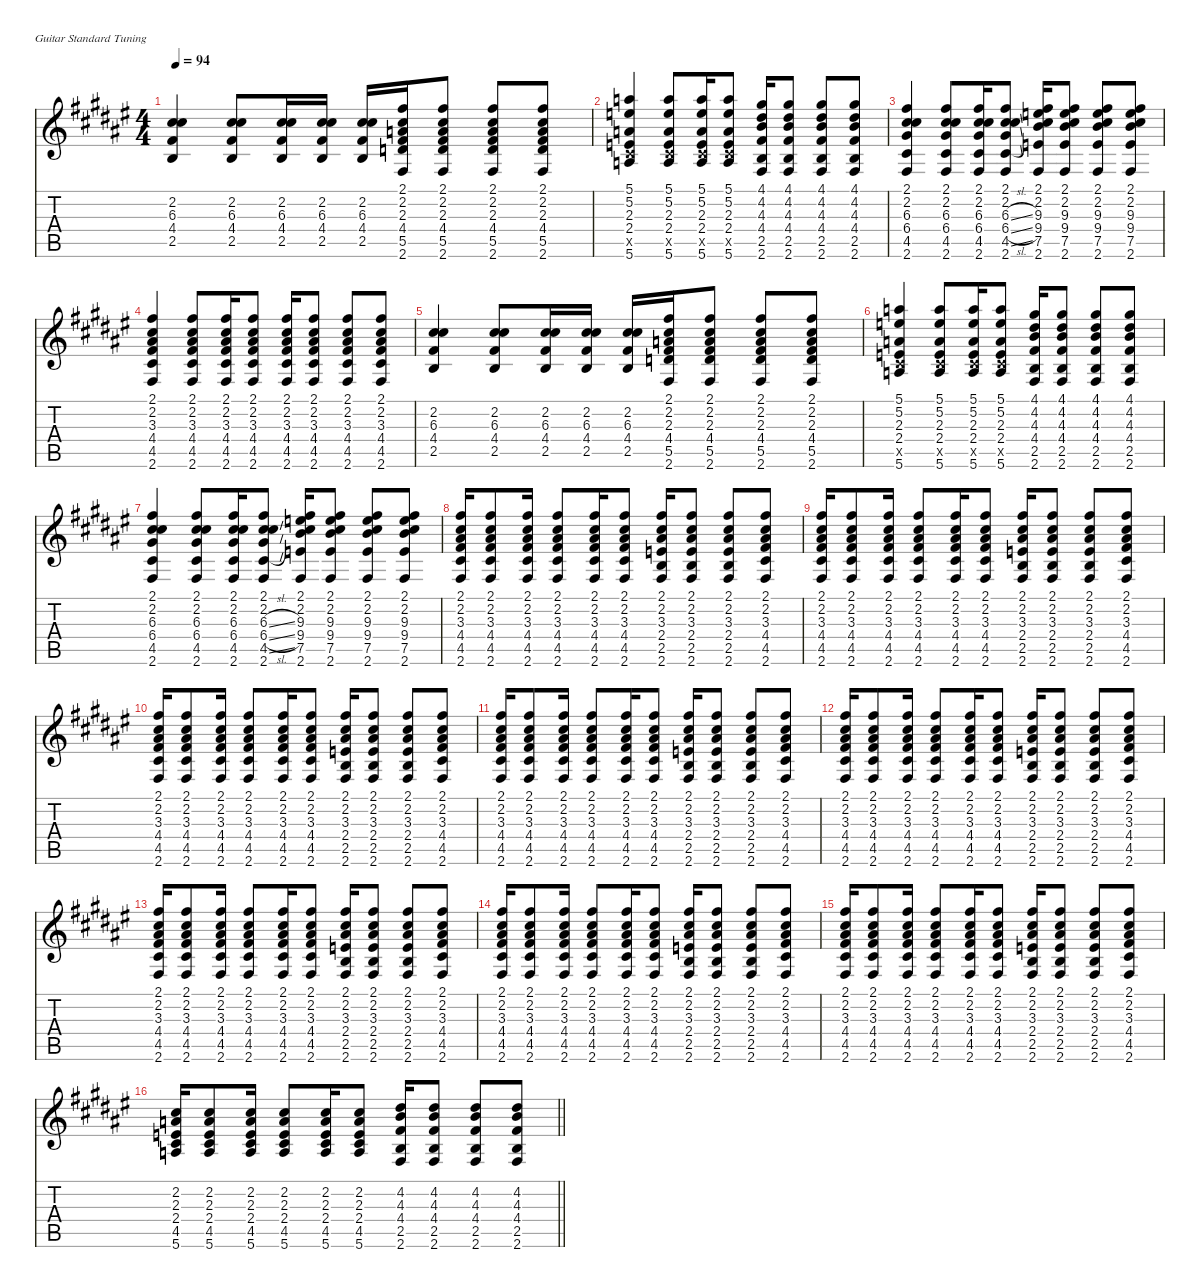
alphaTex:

\defaultSystemsLayout 4
\hideDynamics
\bracketExtendMode nobrackets
\singleTrackTrackNamePolicy hidden
\multiTrackTrackNamePolicy hidden
\otherSystemsTrackNameOrientation horizontal
\track ("Johnny Marr (Rhythm)" "jz.guit.") {instrument electricguitarjazz}
\staff {score tabs}
\tuning (E4 B3 G3 D3 A2 E2)
\ts (4 4)
\tempo 94
\clef g2
\ks f#
(2.2{acc #} 6.3{acc #} 4.4{acc #} 2.5{acc forcenatural}).4{dy f beam Up} (2.2{acc #} 6.3{acc #} 4.4{acc #} 2.5{acc forcenatural}).8{beam Up} (2.2{acc #} 6.3{acc #} 4.4{acc #} 2.5{acc forcenatural}).16{beam Up} (2.2{acc #} 6.3{acc #} 4.4{acc #} 2.5{acc forcenatural}).16{beam Up} (2.2{acc #} 6.3{acc #} 4.4{acc #} 2.5{acc forcenatural}).16{beam Up} (2.1{acc #} 2.2{acc #} 2.3{acc forcenatural} 4.4{acc #} 5.5{acc forcenatural} 2.6{acc #}).16{beam Up} (2.1{acc #} 2.2{acc #} 2.3{acc forcenatural} 4.4{acc #} 5.5{acc forcenatural} 2.6{acc #}).8{beam Up} (2.1{acc #} 2.2{acc #} 2.3{acc forcenatural} 4.4{acc #} 5.5{acc forcenatural} 2.6{acc #}).8{beam Up} (2.1{acc #} 2.2{acc #} 2.3{acc forcenatural} 4.4{acc #} 5.5{acc forcenatural} 2.6{acc #}).8{beam Up} |
(5.1{acc forcenatural} 5.2{acc forcenatural} 2.3{acc forcenatural} 2.4{acc forcenatural} 4.5{x acc #} 5.6{acc forcenatural}).4{beam Up} (5.1{acc forcenatural} 5.2{acc forcenatural} 2.3{acc forcenatural} 2.4{acc forcenatural} 4.5{x acc #} 5.6{acc forcenatural}).8{beam Up} (5.1{acc forcenatural} 5.2{acc forcenatural} 2.3{acc forcenatural} 2.4{acc forcenatural} 4.5{x acc #} 5.6{acc forcenatural}).16{beam Up} (5.1{acc forcenatural} 5.2{acc forcenatural} 2.3{acc forcenatural} 2.4{acc forcenatural} 4.5{x acc #} 5.6{acc forcenatural}).8{beam Up} (4.1{acc #} 4.2{acc #} 4.3{acc forcenatural} 4.4{acc #} 2.5{acc forcenatural} 2.6{acc #}).16{beam Up} (4.1{acc #} 4.2{acc #} 4.3{acc forcenatural} 4.4{acc #} 2.5{acc forcenatural} 2.6{acc #}).8{beam Up} (4.1{acc #} 4.2{acc #} 4.3{acc forcenatural} 4.4{acc #} 2.5{acc forcenatural} 2.6{acc #}).8{beam Up} (4.1{acc #} 4.2{acc #} 4.3{acc forcenatural} 4.4{acc #} 2.5{acc forcenatural} 2.6{acc #}).8{beam Up} |
(2.1{acc #} 2.2{acc #} 6.3{acc #} 6.4{acc #} 4.5{acc #} 2.6{acc #}).4{beam Up} (2.1{acc #} 2.2{acc #} 6.3{acc #} 6.4{acc #} 4.5{acc #} 2.6{acc #}).8{beam Up} (2.1{acc #} 2.2{acc #} 6.3{acc #} 6.4{acc #} 4.5{acc #} 2.6{acc #}).16{beam Up} (2.1{acc #} 2.2{acc #} 6.3{sl acc #} 6.4{sl acc #} 4.5{sl acc #} 2.6{acc #}).8{beam Up} (2.1{acc #} 2.2{acc #} 9.3{acc forcenatural} 9.4{acc forcenatural} 7.5{acc forcenatural} 2.6{acc #}).16{beam Up} (2.1{acc #} 2.2{acc #} 9.3{acc forcenatural} 9.4{acc forcenatural} 7.5{acc forcenatural} 2.6{acc #}).8{beam Up} (2.1{acc #} 2.2{acc #} 9.3{acc forcenatural} 9.4{acc forcenatural} 7.5{acc forcenatural} 2.6{acc #}).8{beam Up} (2.1{acc #} 2.2{acc #} 9.3{acc forcenatural} 9.4{acc forcenatural} 7.5{acc forcenatural} 2.6{acc #}).8{beam Up} |
(2.1{acc #} 2.2{acc #} 3.3{acc #} 4.4{acc #} 4.5{acc #} 2.6{acc #}).4{beam Up} (2.1{acc #} 2.2{acc #} 3.3{acc #} 4.4{acc #} 4.5{acc #} 2.6{acc #}).8{beam Up} (2.1{acc #} 2.2{acc #} 3.3{acc #} 4.4{acc #} 4.5{acc #} 2.6{acc #}).16{beam Up} (2.1{acc #} 2.2{acc #} 3.3{acc #} 4.4{acc #} 4.5{acc #} 2.6{acc #}).8{beam Up} (2.1{acc #} 2.2{acc #} 3.3{acc #} 4.4{acc #} 4.5{acc #} 2.6{acc #}).16{beam Up} (2.1{acc #} 2.2{acc #} 3.3{acc #} 4.4{acc #} 4.5{acc #} 2.6{acc #}).8{beam Up} (2.1{acc #} 2.2{acc #} 3.3{acc #} 4.4{acc #} 4.5{acc #} 2.6{acc #}).8{beam Up} (2.1{acc #} 2.2{acc #} 3.3{acc #} 4.4{acc #} 4.5{acc #} 2.6{acc #}).8{beam Up} |
(2.2{acc #} 6.3{acc #} 4.4{acc #} 2.5{acc forcenatural}).4{beam Up} (2.2{acc #} 6.3{acc #} 4.4{acc #} 2.5{acc forcenatural}).8{beam Up} (2.2{acc #} 6.3{acc #} 4.4{acc #} 2.5{acc forcenatural}).16{beam Up} (2.2{acc #} 6.3{acc #} 4.4{acc #} 2.5{acc forcenatural}).16{beam Up} (2.2{acc #} 6.3{acc #} 4.4{acc #} 2.5{acc forcenatural}).16{beam Up} (2.1{acc #} 2.2{acc #} 2.3{acc forcenatural} 4.4{acc #} 5.5{acc forcenatural} 2.6{acc #}).16{beam Up} (2.1{acc #} 2.2{acc #} 2.3{acc forcenatural} 4.4{acc #} 5.5{acc forcenatural} 2.6{acc #}).8{beam Up} (2.1{acc #} 2.2{acc #} 2.3{acc forcenatural} 4.4{acc #} 5.5{acc forcenatural} 2.6{acc #}).8{beam Up} (2.1{acc #} 2.2{acc #} 2.3{acc forcenatural} 4.4{acc #} 5.5{acc forcenatural} 2.6{acc #}).8{beam Up} |
(5.1{acc forcenatural} 5.2{acc forcenatural} 2.3{acc forcenatural} 2.4{acc forcenatural} 4.5{x acc #} 5.6{acc forcenatural}).4{beam Up} (5.1{acc forcenatural} 5.2{acc forcenatural} 2.3{acc forcenatural} 2.4{acc forcenatural} 4.5{x acc #} 5.6{acc forcenatural}).8{beam Up} (5.1{acc forcenatural} 5.2{acc forcenatural} 2.3{acc forcenatural} 2.4{acc forcenatural} 4.5{x acc #} 5.6{acc forcenatural}).16{beam Up} (5.1{acc forcenatural} 5.2{acc forcenatural} 2.3{acc forcenatural} 2.4{acc forcenatural} 4.5{x acc #} 5.6{acc forcenatural}).8{beam Up} (4.1{acc #} 4.2{acc #} 4.3{acc forcenatural} 4.4{acc #} 2.5{acc forcenatural} 2.6{acc #}).16{beam Up} (4.1{acc #} 4.2{acc #} 4.3{acc forcenatural} 4.4{acc #} 2.5{acc forcenatural} 2.6{acc #}).8{beam Up} (4.1{acc #} 4.2{acc #} 4.3{acc forcenatural} 4.4{acc #} 2.5{acc forcenatural} 2.6{acc #}).8{beam Up} (4.1{acc #} 4.2{acc #} 4.3{acc forcenatural} 4.4{acc #} 2.5{acc forcenatural} 2.6{acc #}).8{beam Up} |
(2.1{acc #} 2.2{acc #} 6.3{acc #} 6.4{acc #} 4.5{acc #} 2.6{acc #}).4{beam Up} (2.1{acc #} 2.2{acc #} 6.3{acc #} 6.4{acc #} 4.5{acc #} 2.6{acc #}).8{beam Up} (2.1{acc #} 2.2{acc #} 6.3{acc #} 6.4{acc #} 4.5{acc #} 2.6{acc #}).16{beam Up} (2.1{acc #} 2.2{acc #} 6.3{sl acc #} 6.4{sl acc #} 4.5{sl acc #} 2.6{acc #}).8{beam Up} (2.1{acc #} 2.2{acc #} 9.3{acc forcenatural} 9.4{acc forcenatural} 7.5{acc forcenatural} 2.6{acc #}).16{beam Up} (2.1{acc #} 2.2{acc #} 9.3{acc forcenatural} 9.4{acc forcenatural} 7.5{acc forcenatural} 2.6{acc #}).8{beam Up} (2.1{acc #} 2.2{acc #} 9.3{acc forcenatural} 9.4{acc forcenatural} 7.5{acc forcenatural} 2.6{acc #}).8{beam Up} (2.1{acc #} 2.2{acc #} 9.3{acc forcenatural} 9.4{acc forcenatural} 7.5{acc forcenatural} 2.6{acc #}).8{beam Up} |
(2.1{acc #} 2.2{acc #} 3.3{acc #} 4.4{acc #} 4.5{acc #} 2.6{acc #}).16{beam Up} (2.1{acc #} 2.2{acc #} 3.3{acc #} 4.4{acc #} 4.5{acc #} 2.6{acc #}).8{beam Up} (2.1{acc #} 2.2{acc #} 3.3{acc #} 4.4{acc #} 4.5{acc #} 2.6{acc #}).16{beam Up} (2.1{acc #} 2.2{acc #} 3.3{acc #} 4.4{acc #} 4.5{acc #} 2.6{acc #}).8{beam Up} (2.1{acc #} 2.2{acc #} 3.3{acc #} 4.4{acc #} 4.5{acc #} 2.6{acc #}).16{beam Up} (2.1{acc #} 2.2{acc #} 3.3{acc #} 4.4{acc #} 4.5{acc #} 2.6{acc #}).8{beam Up} (2.1{acc #} 2.2{acc #} 3.3{acc #} 2.4{acc forcenatural} 2.5{acc forcenatural} 2.6{acc #}).16{beam Up} (2.1{acc #} 2.2{acc #} 3.3{acc #} 2.4{acc forcenatural} 2.5{acc forcenatural} 2.6{acc #}).8{beam Up} (2.1{acc #} 2.2{acc #} 3.3{acc #} 2.4{acc forcenatural} 2.5{acc forcenatural} 2.6{acc #}).8{beam Up} (2.1{acc #} 2.2{acc #} 3.3{acc #} 4.4{acc #} 4.5{acc #} 2.6{acc #}).8{beam Up} |
(2.1{acc #} 2.2{acc #} 3.3{acc #} 4.4{acc #} 4.5{acc #} 2.6{acc #}).16{beam Up} (2.1{acc #} 2.2{acc #} 3.3{acc #} 4.4{acc #} 4.5{acc #} 2.6{acc #}).8{beam Up} (2.1{acc #} 2.2{acc #} 3.3{acc #} 4.4{acc #} 4.5{acc #} 2.6{acc #}).16{beam Up} (2.1{acc #} 2.2{acc #} 3.3{acc #} 4.4{acc #} 4.5{acc #} 2.6{acc #}).8{beam Up} (2.1{acc #} 2.2{acc #} 3.3{acc #} 4.4{acc #} 4.5{acc #} 2.6{acc #}).16{beam Up} (2.1{acc #} 2.2{acc #} 3.3{acc #} 4.4{acc #} 4.5{acc #} 2.6{acc #}).8{beam Up} (2.1{acc #} 2.2{acc #} 3.3{acc #} 2.4{acc forcenatural} 2.5{acc forcenatural} 2.6{acc #}).16{beam Up} (2.1{acc #} 2.2{acc #} 3.3{acc #} 2.4{acc forcenatural} 2.5{acc forcenatural} 2.6{acc #}).8{beam Up} (2.1{acc #} 2.2{acc #} 3.3{acc #} 2.4{acc forcenatural} 2.5{acc forcenatural} 2.6{acc #}).8{beam Up} (2.1{acc #} 2.2{acc #} 3.3{acc #} 4.4{acc #} 4.5{acc #} 2.6{acc #}).8{beam Up} |
(2.1{acc #} 2.2{acc #} 3.3{acc #} 4.4{acc #} 4.5{acc #} 2.6{acc #}).16{beam Up} (2.1{acc #} 2.2{acc #} 3.3{acc #} 4.4{acc #} 4.5{acc #} 2.6{acc #}).8{beam Up} (2.1{acc #} 2.2{acc #} 3.3{acc #} 4.4{acc #} 4.5{acc #} 2.6{acc #}).16{beam Up} (2.1{acc #} 2.2{acc #} 3.3{acc #} 4.4{acc #} 4.5{acc #} 2.6{acc #}).8{beam Up} (2.1{acc #} 2.2{acc #} 3.3{acc #} 4.4{acc #} 4.5{acc #} 2.6{acc #}).16{beam Up} (2.1{acc #} 2.2{acc #} 3.3{acc #} 4.4{acc #} 4.5{acc #} 2.6{acc #}).8{beam Up} (2.1{acc #} 2.2{acc #} 3.3{acc #} 2.4{acc forcenatural} 2.5{acc forcenatural} 2.6{acc #}).16{beam Up} (2.1{acc #} 2.2{acc #} 3.3{acc #} 2.4{acc forcenatural} 2.5{acc forcenatural} 2.6{acc #}).8{beam Up} (2.1{acc #} 2.2{acc #} 3.3{acc #} 2.4{acc forcenatural} 2.5{acc forcenatural} 2.6{acc #}).8{beam Up} (2.1{acc #} 2.2{acc #} 3.3{acc #} 4.4{acc #} 4.5{acc #} 2.6{acc #}).8{beam Up} |
(2.1{acc #} 2.2{acc #} 3.3{acc #} 4.4{acc #} 4.5{acc #} 2.6{acc #}).16{beam Up} (2.1{acc #} 2.2{acc #} 3.3{acc #} 4.4{acc #} 4.5{acc #} 2.6{acc #}).8{beam Up} (2.1{acc #} 2.2{acc #} 3.3{acc #} 4.4{acc #} 4.5{acc #} 2.6{acc #}).16{beam Up} (2.1{acc #} 2.2{acc #} 3.3{acc #} 4.4{acc #} 4.5{acc #} 2.6{acc #}).8{beam Up} (2.1{acc #} 2.2{acc #} 3.3{acc #} 4.4{acc #} 4.5{acc #} 2.6{acc #}).16{beam Up} (2.1{acc #} 2.2{acc #} 3.3{acc #} 4.4{acc #} 4.5{acc #} 2.6{acc #}).8{beam Up} (2.1{acc #} 2.2{acc #} 3.3{acc #} 2.4{acc forcenatural} 2.5{acc forcenatural} 2.6{acc #}).16{beam Up} (2.1{acc #} 2.2{acc #} 3.3{acc #} 2.4{acc forcenatural} 2.5{acc forcenatural} 2.6{acc #}).8{beam Up} (2.1{acc #} 2.2{acc #} 3.3{acc #} 2.4{acc forcenatural} 2.5{acc forcenatural} 2.6{acc #}).8{beam Up} (2.1{acc #} 2.2{acc #} 3.3{acc #} 4.4{acc #} 4.5{acc #} 2.6{acc #}).8{beam Up} |
(2.1{acc #} 2.2{acc #} 3.3{acc #} 4.4{acc #} 4.5{acc #} 2.6{acc #}).16{beam Up} (2.1{acc #} 2.2{acc #} 3.3{acc #} 4.4{acc #} 4.5{acc #} 2.6{acc #}).8{beam Up} (2.1{acc #} 2.2{acc #} 3.3{acc #} 4.4{acc #} 4.5{acc #} 2.6{acc #}).16{beam Up} (2.1{acc #} 2.2{acc #} 3.3{acc #} 4.4{acc #} 4.5{acc #} 2.6{acc #}).8{beam Up} (2.1{acc #} 2.2{acc #} 3.3{acc #} 4.4{acc #} 4.5{acc #} 2.6{acc #}).16{beam Up} (2.1{acc #} 2.2{acc #} 3.3{acc #} 4.4{acc #} 4.5{acc #} 2.6{acc #}).8{beam Up} (2.1{acc #} 2.2{acc #} 3.3{acc #} 2.4{acc forcenatural} 2.5{acc forcenatural} 2.6{acc #}).16{beam Up} (2.1{acc #} 2.2{acc #} 3.3{acc #} 2.4{acc forcenatural} 2.5{acc forcenatural} 2.6{acc #}).8{beam Up} (2.1{acc #} 2.2{acc #} 3.3{acc #} 2.4{acc forcenatural} 2.5{acc forcenatural} 2.6{acc #}).8{beam Up} (2.1{acc #} 2.2{acc #} 3.3{acc #} 4.4{acc #} 4.5{acc #} 2.6{acc #}).8{beam Up} |
(2.1{acc #} 2.2{acc #} 3.3{acc #} 4.4{acc #} 4.5{acc #} 2.6{acc #}).16{beam Up} (2.1{acc #} 2.2{acc #} 3.3{acc #} 4.4{acc #} 4.5{acc #} 2.6{acc #}).8{beam Up} (2.1{acc #} 2.2{acc #} 3.3{acc #} 4.4{acc #} 4.5{acc #} 2.6{acc #}).16{beam Up} (2.1{acc #} 2.2{acc #} 3.3{acc #} 4.4{acc #} 4.5{acc #} 2.6{acc #}).8{beam Up} (2.1{acc #} 2.2{acc #} 3.3{acc #} 4.4{acc #} 4.5{acc #} 2.6{acc #}).16{beam Up} (2.1{acc #} 2.2{acc #} 3.3{acc #} 4.4{acc #} 4.5{acc #} 2.6{acc #}).8{beam Up} (2.1{acc #} 2.2{acc #} 3.3{acc #} 2.4{acc forcenatural} 2.5{acc forcenatural} 2.6{acc #}).16{beam Up} (2.1{acc #} 2.2{acc #} 3.3{acc #} 2.4{acc forcenatural} 2.5{acc forcenatural} 2.6{acc #}).8{beam Up} (2.1{acc #} 2.2{acc #} 3.3{acc #} 2.4{acc forcenatural} 2.5{acc forcenatural} 2.6{acc #}).8{beam Up} (2.1{acc #} 2.2{acc #} 3.3{acc #} 4.4{acc #} 4.5{acc #} 2.6{acc #}).8{beam Up} |
(2.1{acc #} 2.2{acc #} 3.3{acc #} 4.4{acc #} 4.5{acc #} 2.6{acc #}).16{beam Up} (2.1{acc #} 2.2{acc #} 3.3{acc #} 4.4{acc #} 4.5{acc #} 2.6{acc #}).8{beam Up} (2.1{acc #} 2.2{acc #} 3.3{acc #} 4.4{acc #} 4.5{acc #} 2.6{acc #}).16{beam Up} (2.1{acc #} 2.2{acc #} 3.3{acc #} 4.4{acc #} 4.5{acc #} 2.6{acc #}).8{beam Up} (2.1{acc #} 2.2{acc #} 3.3{acc #} 4.4{acc #} 4.5{acc #} 2.6{acc #}).16{beam Up} (2.1{acc #} 2.2{acc #} 3.3{acc #} 4.4{acc #} 4.5{acc #} 2.6{acc #}).8{beam Up} (2.1{acc #} 2.2{acc #} 3.3{acc #} 2.4{acc forcenatural} 2.5{acc forcenatural} 2.6{acc #}).16{beam Up} (2.1{acc #} 2.2{acc #} 3.3{acc #} 2.4{acc forcenatural} 2.5{acc forcenatural} 2.6{acc #}).8{beam Up} (2.1{acc #} 2.2{acc #} 3.3{acc #} 2.4{acc forcenatural} 2.5{acc forcenatural} 2.6{acc #}).8{beam Up} (2.1{acc #} 2.2{acc #} 3.3{acc #} 4.4{acc #} 4.5{acc #} 2.6{acc #}).8{beam Up} |
(2.1{acc #} 2.2{acc #} 3.3{acc #} 4.4{acc #} 4.5{acc #} 2.6{acc #}).16{beam Up} (2.1{acc #} 2.2{acc #} 3.3{acc #} 4.4{acc #} 4.5{acc #} 2.6{acc #}).8{beam Up} (2.1{acc #} 2.2{acc #} 3.3{acc #} 4.4{acc #} 4.5{acc #} 2.6{acc #}).16{beam Up} (2.1{acc #} 2.2{acc #} 3.3{acc #} 4.4{acc #} 4.5{acc #} 2.6{acc #}).8{beam Up} (2.1{acc #} 2.2{acc #} 3.3{acc #} 4.4{acc #} 4.5{acc #} 2.6{acc #}).16{beam Up} (2.1{acc #} 2.2{acc #} 3.3{acc #} 4.4{acc #} 4.5{acc #} 2.6{acc #}).8{beam Up} (2.1{acc #} 2.2{acc #} 3.3{acc #} 2.4{acc forcenatural} 2.5{acc forcenatural} 2.6{acc #}).16{beam Up} (2.1{acc #} 2.2{acc #} 3.3{acc #} 2.4{acc forcenatural} 2.5{acc forcenatural} 2.6{acc #}).8{beam Up} (2.1{acc #} 2.2{acc #} 3.3{acc #} 2.4{acc forcenatural} 2.5{acc forcenatural} 2.6{acc #}).8{beam Up} (2.1{acc #} 2.2{acc #} 3.3{acc #} 4.4{acc #} 4.5{acc #} 2.6{acc #}).8{beam Up} |
\barLineRight lightlight
(2.2{acc #} 2.3{acc forcenatural} 2.4{acc forcenatural} 4.5{acc #} 5.6{acc forcenatural}).16{beam Up} (2.2{acc #} 2.3{acc forcenatural} 2.4{acc forcenatural} 4.5{acc #} 5.6{acc forcenatural}).8{beam Up} (2.2{acc #} 2.3{acc forcenatural} 2.4{acc forcenatural} 4.5{acc #} 5.6{acc forcenatural}).16{beam Up} (2.2{acc #} 2.3{acc forcenatural} 2.4{acc forcenatural} 4.5{acc #} 5.6{acc forcenatural}).8{beam Up} (2.2{acc #} 2.3{acc forcenatural} 2.4{acc forcenatural} 4.5{acc #} 5.6{acc forcenatural}).16{beam Up} (2.2{acc #} 2.3{acc forcenatural} 2.4{acc forcenatural} 4.5{acc #} 5.6{acc forcenatural}).8{beam Up} (4.2{acc #} 4.3{acc forcenatural} 4.4{acc #} 2.5{acc forcenatural} 2.6{acc #}).16{beam Up} (4.2{acc #} 4.3{acc forcenatural} 4.4{acc #} 2.5{acc forcenatural} 2.6{acc #}).8{beam Up} (4.2{acc #} 4.3{acc forcenatural} 4.4{acc #} 2.5{acc forcenatural} 2.6{acc #}).8{beam Up} (4.2{acc #} 4.3{acc forcenatural} 4.4{acc #} 2.5{acc forcenatural} 2.6{acc #}).8{beam Up}
